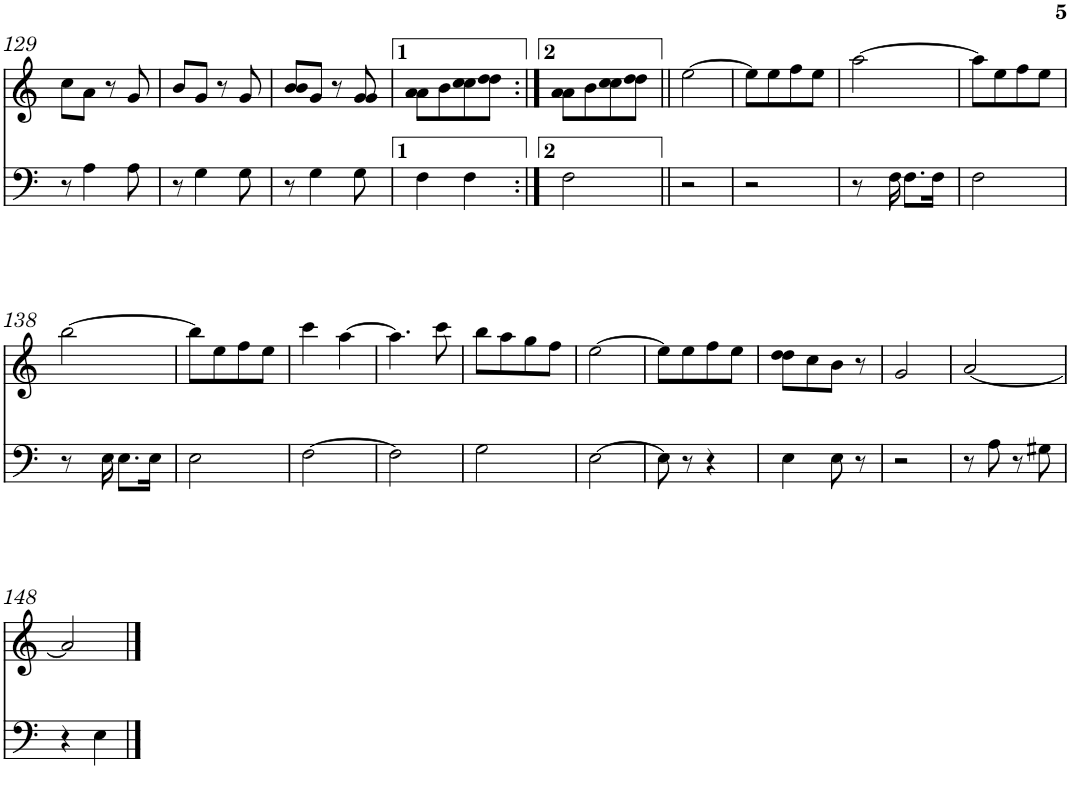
**kern	**kern
*part2	*part1
*staff2	*staff1
*I"Contrabaix	*I"Gralla
*I'Cb	*
!!LO:PB:g=z
*clefF4	*clefG2
*Trd7c12	*
*k[]	*k[]
*M2/4	*M2/4
=129	=129
8r	8cc\L
4A\	8a\J
.	8r
8A\	8g/
=130	=130
8r	8b/L
4G\	8g/J
.	8r
8G\	8g/
=131	=131
8r	8b/ 8b/L
4G\	8g/J
.	8r
8G\	8g/ 8g/
=132	=132
4F\	8a\ 8a\L
.	8b\
4F\	8cc\ 8cc\
.	8dd\ 8dd\J
=133:|!	=133:|!
2F\	8a\ 8a\L
.	8b\
.	8cc\ 8cc\
.	8dd\ 8dd\J
=134||	=134||
2r	[2ee\
=135	=135
2r	8ee\L]
.	8ee\
.	8ff\
.	8ee\J
=136	=136
8r	[2aa\
16ryy	.
16F\	.
8.F\L	.
16F\Jk	.
=137	=137
2F\	8aa\L]
.	8ee\
.	8ff\
.	8ee\J
!!LO:LB:g=z
=138	=138
8r	[2bb\
16ryy	.
16E\	.
8.E\L	.
16E\Jk	.
=139	=139
2E\	8bb\L]
.	8ee\
.	8ff\
.	8ee\J
=140	=140
[2F\	4ccc\
.	[4aa\
=141	=141
2F\]	4.aa\]
.	8ccc\
=142	=142
2G\	8bb\L
.	8aa\
.	8gg\
.	8ff\J
=143	=143
[2E\	[2ee\
=144	=144
8E\]	8ee\L]
8r	8ee\
4r	8ff\
.	8ee\J
=145	=145
4E\	8dd\ 8dd\L
.	8cc\
8E\	8b\J
8r	8r
=146	=146
2r	2g/
=147	=147
8r	[2a/
8A\	.
8r	.
8G#X\	.
!!LO:LB:g=z
=148	=148
4r	2a/]
4E\	.
==	==
*-	*-
